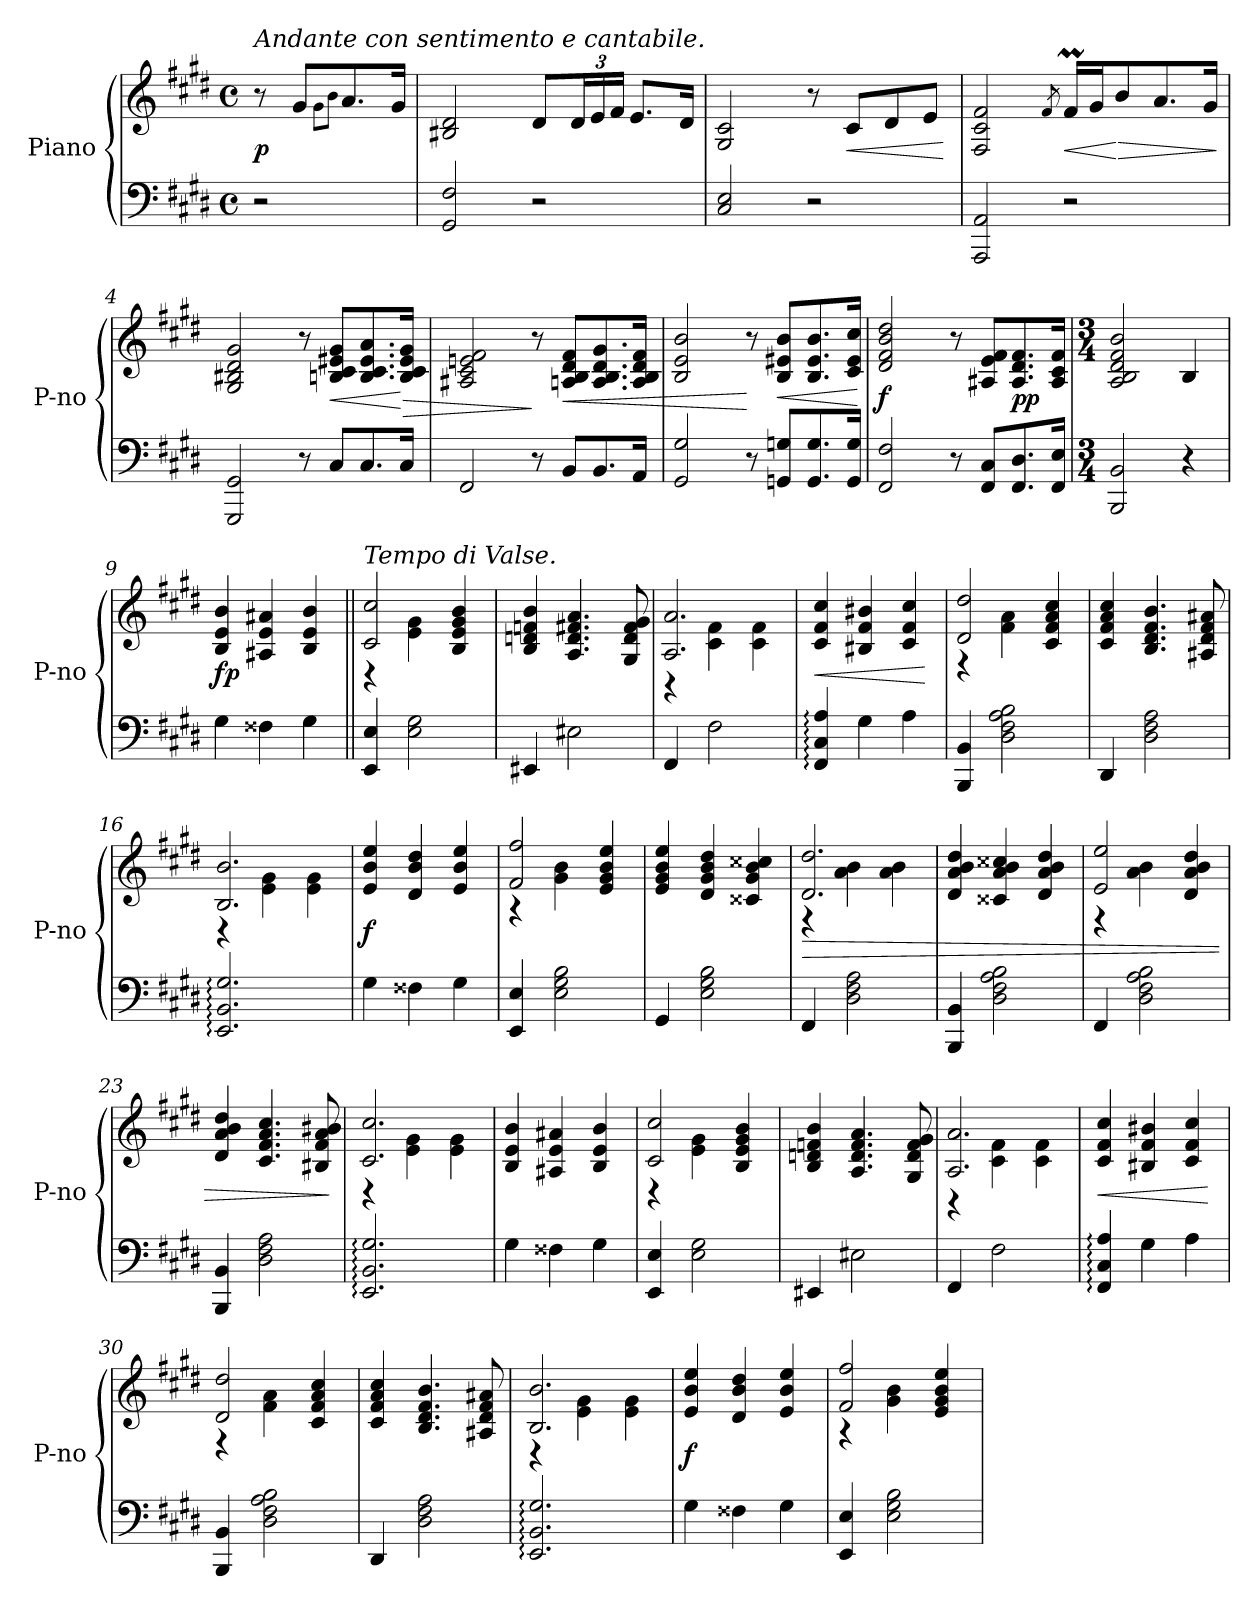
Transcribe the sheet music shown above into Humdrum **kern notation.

**kern	**kern	**dynam
*part1	*part1	*part1
*staff2	*staff1	*staff1/2
*I"Piano	*	*
*I'P-no	*	*
*clefF4	*clefG2	*
*k[f#c#g#d#]	*k[f#c#g#d#]	*
*E:	*E:	*
*M4/4	*M4/4	*
*met(c)	*met(c)	*
=	=	=
!	!LO:TX:a:i:t=Andante con sentimento e cantabile.	!
2r	8r	p
.	8g#/L	.
.	8qqg#\L	.
.	8qqb\J	.
.	8.a/	.
.	16g#/Jk	.
=1	=1	=1
2GG#/ 2F#/	2B#X/ 2d#/	.
2r	8d#/L	.
.	24d#/L	.
.	24e/	.
.	24f#/JJ	.
.	8.e/L	.
.	16d#/Jk	.
=2	=2	=2
2C#/ 2E/	2G#/ 2c#/	.
2r	8r	.
.	8c#/L	<
.	8d#/	.
.	8e/J	.
.	.	[
=3	=3	=3
2AAA/ 2AA/	2F#/ 2c#/ 2f#/	.
.	8qf#/	.
2r	16f#M/LL	<
.	16g#/J	.
.	8b/	[ >
.	8.a/	.
.	16g#/Jk	.
.	.	]
=4	=4	=4
2GGG#/ 2GG#/	2G#/ 2B#X/ 2d#/ 2g#/	.
8r	8r	.
8C#/L	8Bn/ 8c#/ 8e#X/ 8g#/L	<
8.C#/	8.B/ 8.c#/ 8.e#/ 8.a/	.
16C#/Jk	16B/ 16c#/ 16e#/ 16g#/Jk	[ >
=5	=5	=5
2FF#/	2A#X/ 2c#/ 2en/ 2f#/	.
8r	8r	]
8BB/L	8An/ 8B/ 8d#/ 8f#/L	<
8.BB/	8.A/ 8.B/ 8.d#/ 8.g#/	.
16AA/Jk	16A/ 16B/ 16d#/ 16f#/Jk	.
=6	=6	=6
2GG#/ 2G#/	2B/ 2e/ 2b/	.
8r	8r	[
8GGn/ 8Gn/L	8B/ 8e#X/ 8b/L	<
8.GG/ 8.G/	8.B/ 8.e#/ 8.b/	.
16GG/ 16G/Jk	16c#/ 16e#/ 16cc#/Jk	.
.	.	[
=7	=7	=7
2FF#/ 2F#/	2d#/ 2f#/ 2b/ 2dd#/	f
8r	8r	.
8FF#/ 8C#/L	8A#X/ 8e/ 8f#/L	.
8.FF#/ 8.D#/	8.A#/ 8.d#/ 8.f#/	pp
16FF#/ 16E/Jk	16A#/ 16c#/ 16f#/Jk	.
=8	=8	=8
*M3/4	*M3/4	*
2BBB/ 2BB/	2A/ 2B/ 2d#/ 2f#/ 2b/	.
4r	4B/	.
=9	=9	=9
4G#\	4B/ 4e/ 4b/	fp
4F##X\	4A#X/ 4e/ 4a#X/	.
4G#\	4B/ 4e/ 4b/	.
=10||	=10||	=10||
*	*^	*
!	!LO:TX:a:i:t=Tempo di Valse.	!	!
4EE/ 4E/	2c#/ 2cc#/	4r	.
2E\ 2G#\	.	4e\ 4g#\	.
.	4B/ 4e/ 4g#/ 4b/	4ryy	.
*	*v	*v	*
=11	=11	=11
4EE#X/	4B/ 4dn/ 4fn/ 4b/	.
2E#X\	4.A/ 4.d/ 4.f#X/ 4.a/	.
.	8G#/ 8d/ 8f#/ 8g#/	.
=12	=12	=12
*	*^	*
4FF#/	2.A/ 2.a/	4r	.
2F#\	.	4c#\ 4f#\	.
.	.	4c#\ 4f#\	.
*	*v	*v	*
=13	=13	=13
4FF#:/ 4C#:/ 4A:/	4c#/ 4f#/ 4cc#/	<
4G#\	4B#X/ 4f#/ 4b#X/	.
4A\	4c#/ 4f#/ 4cc#/	.
.	.	[
=14	=14	=14
*	*^	*
4BBB/ 4BB/	2d#/ 2dd#/	4r	.
2D#\ 2F#\ 2A\ 2B\	.	4f#\ 4a\	.
.	4c#/ 4f#/ 4a/ 4cc#/	4ryy	.
*	*v	*v	*
=15	=15	=15
4DD#/	4c#/ 4f#/ 4a/ 4cc#/	.
2D#\ 2F#\ 2A\	4.B/ 4.d#/ 4.f#/ 4.b/	.
.	8A#X/ 8d#/ 8f#/ 8a#X/	.
=16	=16	=16
*	*^	*
2.EE:/ 2.BB:/ 2.G#:/	2.B/ 2.b/	4r	.
.	.	4e\ 4g#\	.
.	.	4e\ 4g#\	.
*	*v	*v	*
=17	=17	=17
4G#\	4e/ 4b/ 4ee/	f
4F##X\	4d#/ 4b/ 4dd#/	.
4G#\	4e/ 4b/ 4ee/	.
=18	=18	=18
*	*^	*
4EE/ 4E/	2f#/ 2ff#/	4r	.
2E\ 2G#\ 2B\	.	4g#\ 4b\	.
.	4e/ 4g#/ 4b/ 4ee/	4ryy	.
*	*v	*v	*
=19	=19	=19
4GG#/	4e/ 4g#/ 4b/ 4ee/	.
2E\ 2G#\ 2B\	4d#/ 4g#/ 4b/ 4dd#/	.
.	4c##X/ 4g#/ 4b/ 4cc##X/	.
=20	=20	=20
*	*^	*
4FF#/	2.d#/ 2.dd#/	4r	>
2D#\ 2F#\ 2A\	.	4a\ 4b\	.
.	.	4a\ 4b\	.
*	*v	*v	*
=21	=21	=21
4BBB/ 4BB/	4d#/ 4a/ 4b/ 4dd#/	.
2D#\ 2F#\ 2A\ 2B\	4c##X/ 4a/ 4b/ 4cc##X/	.
.	4d#/ 4a/ 4b/ 4dd#/	.
=22	=22	=22
*	*^	*
4FF#/	2e/ 2ee/	4r	.
2D#\ 2F#\ 2A\ 2B\	.	4a\ 4b\	.
.	4d#/ 4a/ 4b/ 4dd#/	4ryy	.
*	*v	*v	*
=23	=23	=23
4BBB/ 4BB/	4d#/ 4a/ 4b/ 4dd#/	.
2D#\ 2F#\ 2A\	4.c#/ 4.f#/ 4.a/ 4.cc#/	.
.	8B#X/ 8f#/ 8a/ 8b#X/	.
.	.	]
=24	=24	=24
*	*^	*
2.EE:/ 2.BB:/ 2.G#:/	2.c#/ 2.cc#/	4r	.
.	.	4e\ 4g#\	.
.	.	4e\ 4g#\	.
*	*v	*v	*
=25	=25	=25
4G#\	4B/ 4e/ 4b/	.
4F##X\	4A#X/ 4e/ 4a#X/	.
4G#\	4B/ 4e/ 4b/	.
=26	=26	=26
*	*^	*
4EE/ 4E/	2c#/ 2cc#/	4r	.
2E\ 2G#\	.	4e\ 4g#\	.
.	4B/ 4e/ 4g#/ 4b/	4ryy	.
*	*v	*v	*
=27	=27	=27
4EE#X/	4B/ 4dn/ 4fn/ 4b/	.
2E#X\	4.A/ 4.d/ 4.f/ 4.a/	.
.	8G#/ 8d/ 8f/ 8g#/	.
=28	=28	=28
*	*^	*
4FF#/	2.A/ 2.a/	4r	.
2F#\	.	4c#\ 4f#\	.
.	.	4c#\ 4f#\	.
*	*v	*v	*
=29	=29	=29
4FF#:/ 4C#:/ 4A:/	4c#/ 4f#/ 4cc#/	<
4G#\	4B#X/ 4f#/ 4b#X/	.
4A\	4c#/ 4f#/ 4cc#/	.
.	.	[
=30	=30	=30
*	*^	*
4BBB/ 4BB/	2d#/ 2dd#/	4r	.
2D#\ 2F#\ 2A\ 2B\	.	4f#\ 4a\	.
.	4c#/ 4f#/ 4a/ 4cc#/	4ryy	.
*	*v	*v	*
=31	=31	=31
4DD#/	4c#/ 4f#/ 4a/ 4cc#/	.
2D#\ 2F#\ 2A\	4.B/ 4.d#/ 4.f#/ 4.b/	.
.	8A#X/ 8d#/ 8f#/ 8a#X/	.
=32	=32	=32
*	*^	*
2.EE:/ 2.BB:/ 2.G#:/	2.B/ 2.b/	4r	.
.	.	4e\ 4g#\	.
.	.	4e\ 4g#\	.
*	*v	*v	*
=33	=33	=33
4G#\	4e/ 4b/ 4ee/	f
4F##X\	4d#/ 4b/ 4dd#/	.
4G#\	4e/ 4b/ 4ee/	.
=34	=34	=34
*	*^	*
4EE/ 4E/	2f#/ 2ff#/	4r	.
2E\ 2G#\ 2B\	.	4g#\ 4b\	.
.	4e/ 4g#/ 4b/ 4ee/	4ryy	.
*	*v	*v	*
=	=	=
*-	*-	*-
